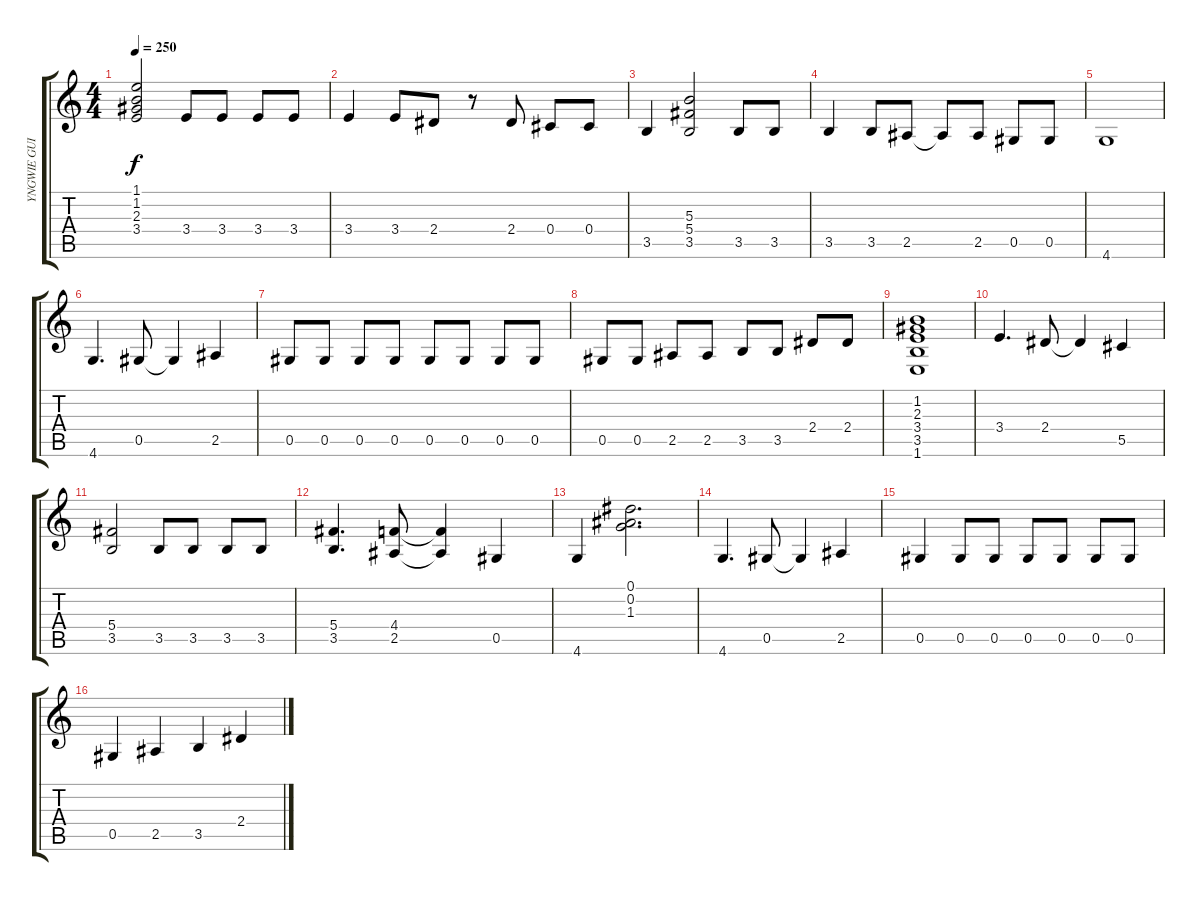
\track ("YNGWIE GUITAR 1" "YNGWIE GUI") {instrument overdrivenguitar}
\staff {score tabs}
\tuning (Eb4 Bb3 Gb3 Db3 Ab2 Eb2) {hide}
\ts (4 4)
\tempo 250
\clef g2
\ks aminor
(1.1 1.2 2.3 3.4).2{dy f} 3.4.8 3.4.8 3.4.8 3.4.8 |
3.4.4 3.4.8 2.4.8 r.8 2.4.8 0.4.8 0.4.8 |
3.5.4 (5.3 5.4 3.5).2 3.5.8 3.5.8 |
3.5.4 3.5.8 2.5.8 2.5{t}.8 2.5.8 0.5.8 0.5.8 |
4.6.1 |
4.6.4{d} 0.5.8 0.5{t}.4 2.5.4 |
0.5.8 0.5.8 0.5.8 0.5.8 0.5.8 0.5.8 0.5.8 0.5.8 |
0.5.8 0.5.8 2.5.8 2.5.8 3.5.8 3.5.8 2.4.8 2.4.8 |
(1.2 2.3 3.4 3.5 1.6).1 |
3.4.4{d} 2.4.8 2.4{t}.4 5.5.4 |
(5.4 3.5).2 3.5.8 3.5.8 3.5.8 3.5.8 |
(5.4 3.5).4{d} (4.4 2.5).8 (4.4{t} 2.5{t}).4 0.5.4 |
4.6.4 (0.1 0.2 1.3).2{d} |
4.6.4{d} 0.5.8 0.5{t}.4 2.5.4 |
0.5.4 0.5.8 0.5.8 0.5.8 0.5.8 0.5.8 0.5.8 |
0.5.4 2.5.4 3.5.4 2.4.4
